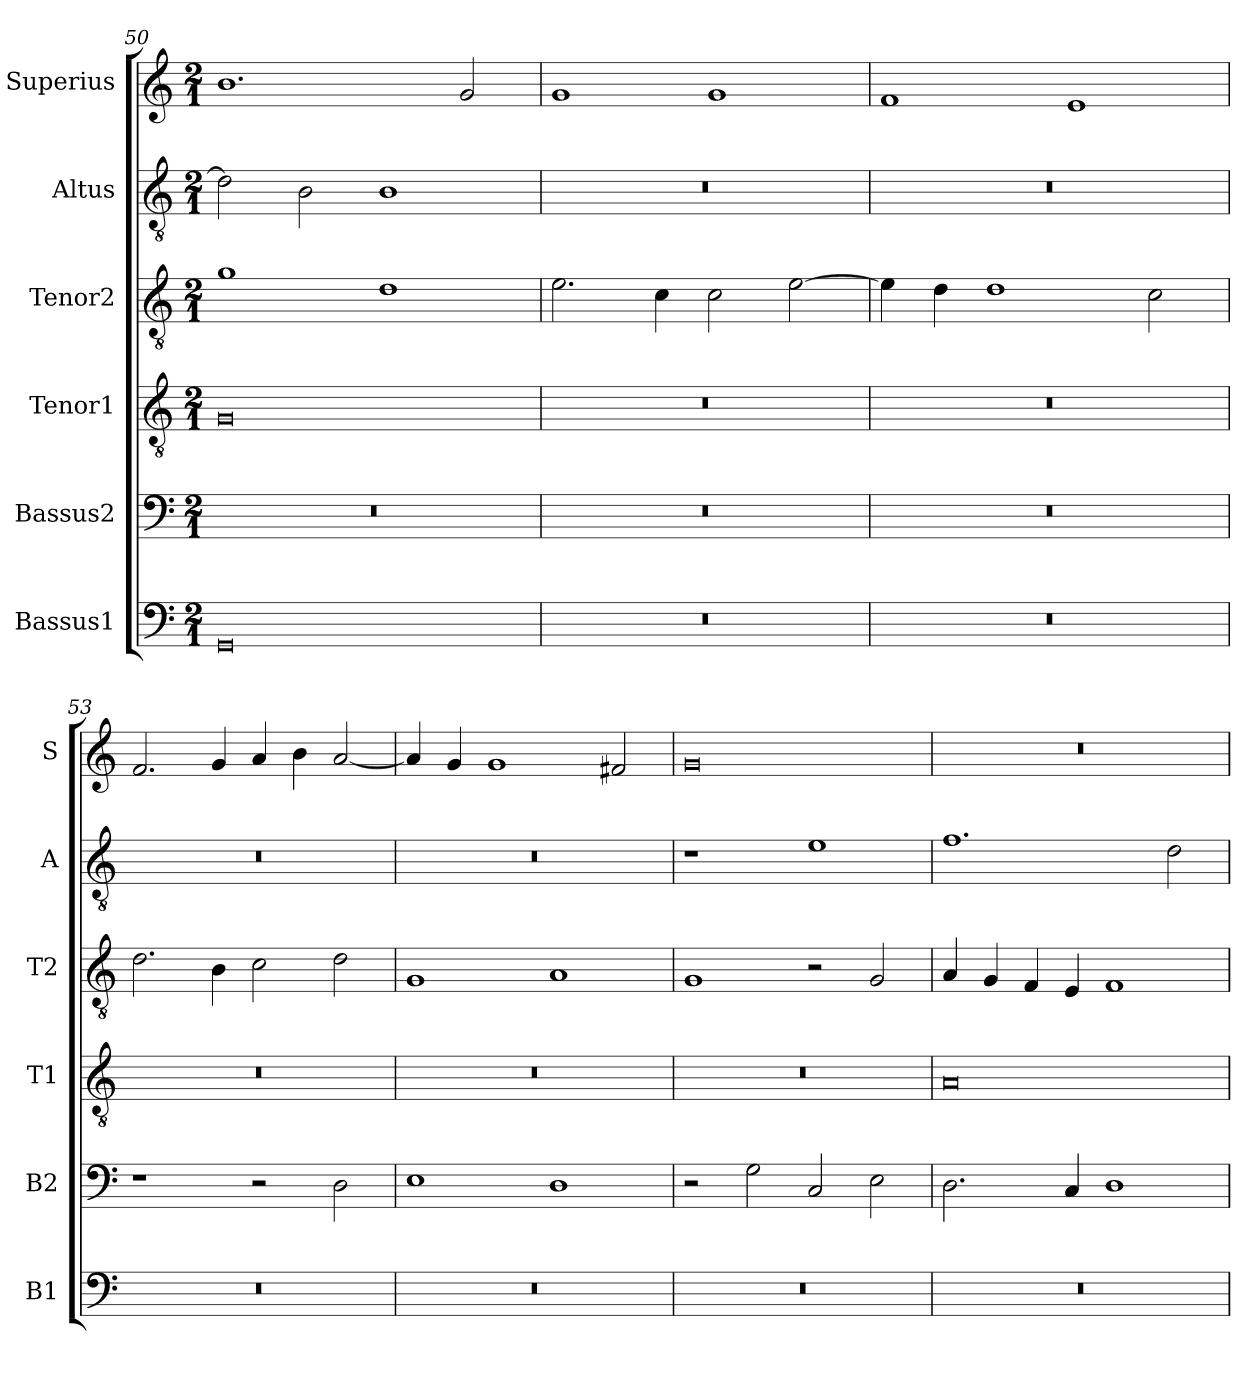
**kern	**kern	**kern	**kern	**kern	**kern
*part6	*part5	*part4	*part3	*part2	*part1
*staff6	*staff5	*staff4	*staff3	*staff2	*staff1
*I"Bassus1	*I"Bassus2	*I"Tenor1	*I"Tenor2	*I"Altus	*I"Superius
*I'B1	*I'B2	*I'T1	*I'T2	*I'A	*I'S
*clefF4	*clefF4	*clefGv2	*clefGv2	*clefGv2	*clefG2
*k[]	*k[]	*k[]	*k[]	*k[]	*k[]
*M2/1	*M2/1	*M2/1	*M2/1	*M2/1	*M2/1
=50	=50	=50	=50	=50	=50
0GG	0r	0G	1g	2d\]	1.b
.	.	.	.	2B\	.
.	.	.	1d	1B	.
.	.	.	.	.	2g/
=51	=51	=51	=51	=51	=51
0r	0r	0r	2.e\	0r	1g
.	.	.	4c\	.	.
.	.	.	2c\	.	1g
.	.	.	[2e\	.	.
=52	=52	=52	=52	=52	=52
0r	0r	0r	4e\]	0r	1f
.	.	.	4d\	.	.
.	.	.	1d	.	.
.	.	.	.	.	1e
.	.	.	2c\	.	.
=53	=53	=53	=53	=53	=53
0r	1r	0r	2.d\	0r	2.f/
.	.	.	4B\	.	4g/
.	2r	.	2c\	.	4a/
.	.	.	.	.	4b\
.	2D\	.	2d\	.	[2a/
=54	=54	=54	=54	=54	=54
0r	1E	0r	1G	0r	4a/]
.	.	.	.	.	4g/
.	.	.	.	.	1g
.	1D	.	1A	.	.
.	.	.	.	.	2f#X/
=55	=55	=55	=55	=55	=55
0r	2r	0r	1G	1r	0g
.	2G\	.	.	.	.
.	2C/	.	2r	1e	.
.	2E\	.	2G/	.	.
=56	=56	=56	=56	=56	=56
0r	2.D\	0A	4A/	1.f	0r
.	.	.	4G/	.	.
.	.	.	4F/	.	.
.	4C/	.	4E/	.	.
.	1D	.	1F	.	.
.	.	.	.	2d\	.
=	=	=	=	=	=
*-	*-	*-	*-	*-	*-
